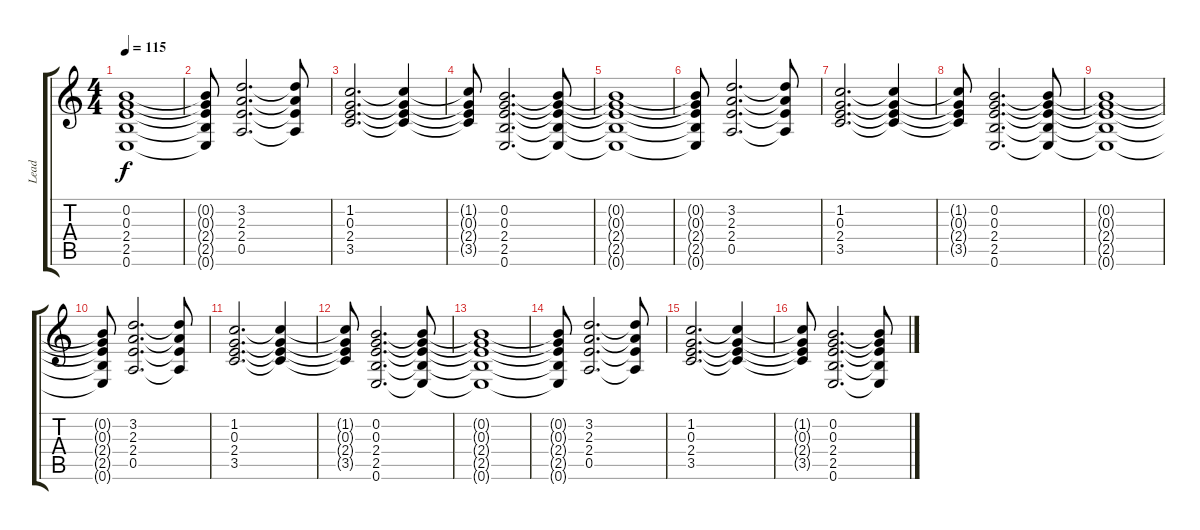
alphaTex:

\track ("Lead" "Lead") {instrument acousticguitarsteel}
\staff {score tabs}
\tuning (E4 B3 G3 D3 A2 E2) {hide}
\ts (4 4)
\tempo 115
\clef g2
\ks c
(0.2{t} 0.3{t} 2.4{t} 2.5{t} 0.6{t}).1{dy f} |
(0.2{t} 0.3{t} 2.4{t} 2.5{t} 0.6{t}).8 (3.2 2.3 2.4 0.5).2{d} (3.2{t} 2.3{t} 2.4{t} 0.5{t}).8 |
(1.2 0.3 2.4 3.5).2{d} (1.2{t} 0.3{t} 2.4{t} 3.5{t}).4 |
(1.2{t} 0.3{t} 2.4{t} 3.5{t}).8 (0.2 0.3 2.4 2.5 0.6).2{d} (0.2{t} 0.3{t} 2.4{t} 2.5{t} 0.6{t}).8 |
(0.2{t} 0.3{t} 2.4{t} 2.5{t} 0.6{t}).1 |
(0.2{t} 0.3{t} 2.4{t} 2.5{t} 0.6{t}).8 (3.2 2.3 2.4 0.5).2{d} (3.2{t} 2.3{t} 2.4{t} 0.5{t}).8 |
(1.2 0.3 2.4 3.5).2{d} (1.2{t} 0.3{t} 2.4{t} 3.5{t}).4 |
(1.2{t} 0.3{t} 2.4{t} 3.5{t}).8 (0.2 0.3 2.4 2.5 0.6).2{d} (0.2{t} 0.3{t} 2.4{t} 2.5{t} 0.6{t}).8 |
(0.2{t} 0.3{t} 2.4{t} 2.5{t} 0.6{t}).1 |
(0.2{t} 0.3{t} 2.4{t} 2.5{t} 0.6{t}).8 (3.2 2.3 2.4 0.5).2{d} (3.2{t} 2.3{t} 2.4{t} 0.5{t}).8 |
(1.2 0.3 2.4 3.5).2{d} (1.2{t} 0.3{t} 2.4{t} 3.5{t}).4 |
(1.2{t} 0.3{t} 2.4{t} 3.5{t}).8 (0.2 0.3 2.4 2.5 0.6).2{d} (0.2{t} 0.3{t} 2.4{t} 2.5{t} 0.6{t}).8 |
(0.2{t} 0.3{t} 2.4{t} 2.5{t} 0.6{t}).1 |
(0.2{t} 0.3{t} 2.4{t} 2.5{t} 0.6{t}).8 (3.2 2.3 2.4 0.5).2{d} (3.2{t} 2.3{t} 2.4{t} 0.5{t}).8 |
(1.2 0.3 2.4 3.5).2{d} (1.2{t} 0.3{t} 2.4{t} 3.5{t}).4 |
(1.2{t} 0.3{t} 2.4{t} 3.5{t}).8 (0.2 0.3 2.4 2.5 0.6).2{d} (0.2{t} 0.3{t} 2.4{t} 2.5{t} 0.6{t}).8
